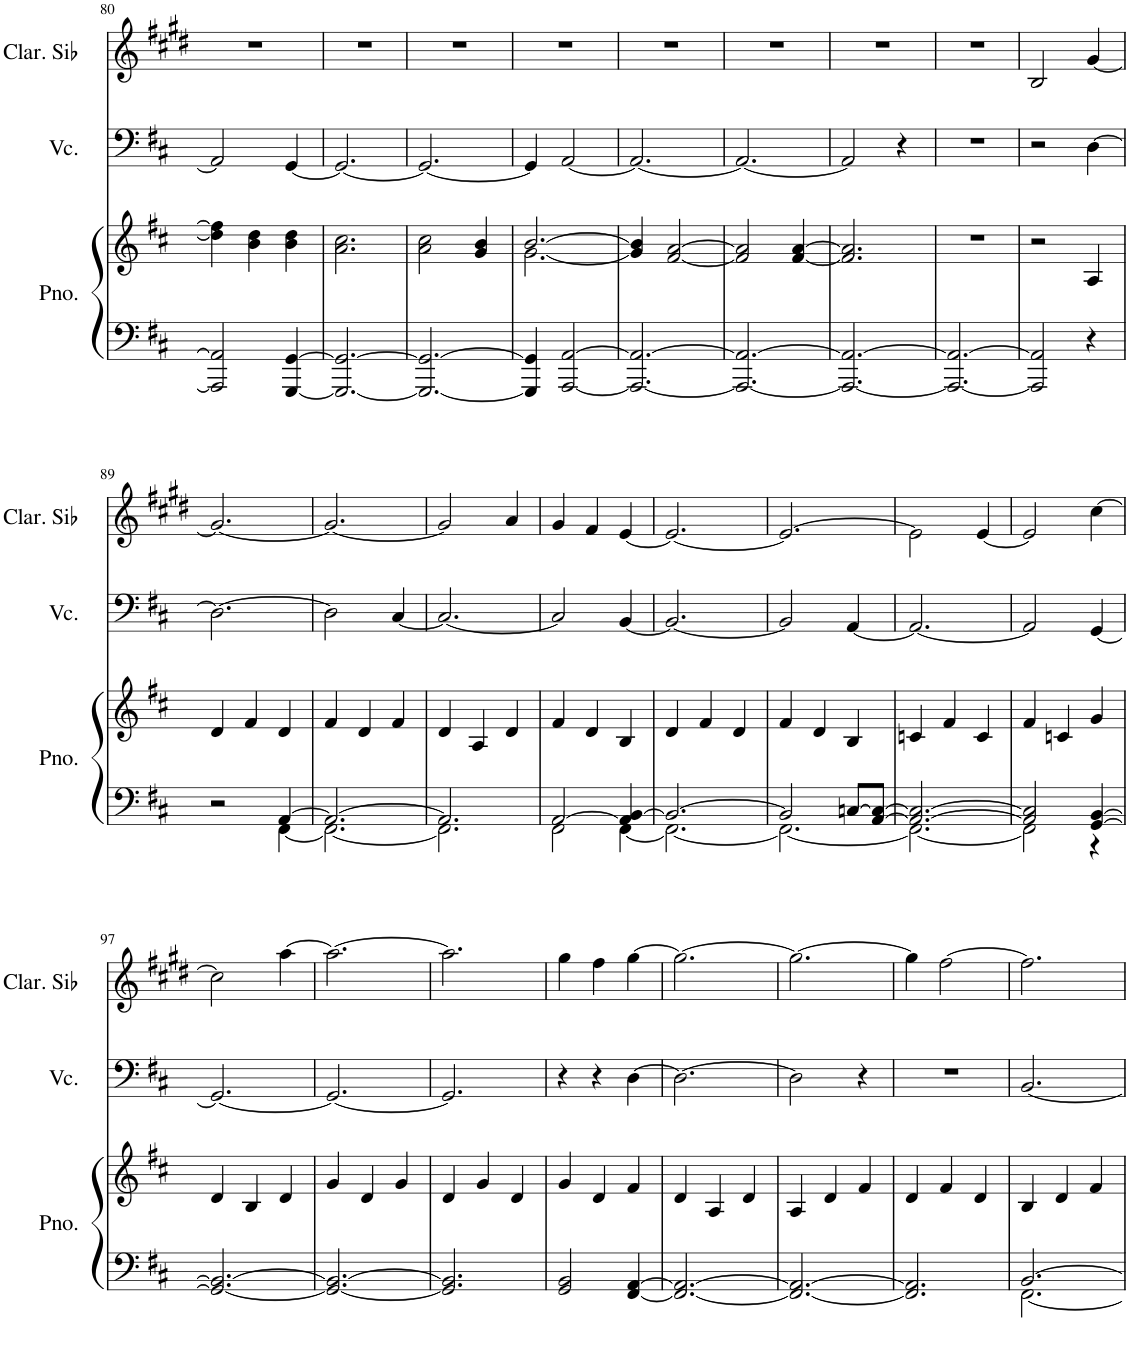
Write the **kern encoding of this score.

**kern	**kern	**kern	**kern
*part3	*part3	*part2	*part1
*staff4	*staff3	*staff2	*staff1
*I"Piano	*	*I"Cello	*I"Clarinette en Sib
*I'Pno.	*	*	*I'Clar. Sib
!!LO:PB:g=z
*clefF4	*clefG2	*clefF4	*clefG2
*	*	*	*Trd1c2
*k[f#c#]	*k[f#c#]	*k[f#c#]	*k[f#c#g#d#]
*M3/4	*M3/4	*M3/4	*M3/4
=80	=80	=80	=80
2AAA/] 2AA/]	4dd\] 4ff#\]	2AA/]	2.r
.	4b\ 4dd\	.	.
[4GGG/ [4GG/	4b\ 4dd\	[4GG/	.
=81	=81	=81	=81
2.GGG/_ 2.GG/_	2.a\ 2.cc#\	2.GG/_	2.r
=82	=82	=82	=82
2.GGG/_ 2.GG/_	2a\ 2cc#\	2.GG/_	2.r
.	4g/ 4b/	.	.
=83	=83	=83	=83
*	*^	*	*
4GGG/] 4GG/]	[2.b/	[2.g\	4GG/]	2.r
[2AAA/ [2AA/	.	.	[2AA/	.
*	*v	*v	*	*
=84	=84	=84	=84
2.AAA/_ 2.AA/_	4g/] 4b/]	2.AA/_	2.r
.	[2f#/ [2a/	.	.
=85	=85	=85	=85
2.AAA/_ 2.AA/_	2f#/] 2a/]	2.AA/_	2.r
.	[4f#/ [4a/	.	.
=86	=86	=86	=86
2.AAA/_ 2.AA/_	2.f#/] 2.a/]	2AA/]	2.r
.	.	4r	.
=87	=87	=87	=87
2.AAA/_ 2.AA/_	2.r	2.r	2.r
=88	=88	=88	=88
2AAA/] 2AA/]	2r	2r	2B/
4r	4A/	[4D\	[4g#/
!!LO:LB:g=z
=89	=89	=89	=89
*^	*	*	*
2r	2ryy	4d/	2.D\_	2.g#/_
.	.	4f#/	.	.
[4AA/	[4FF#\	4d/	.	.
=90	=90	=90	=90	=90
2.AA/_	2.FF#\_	4f#/	2D\]	2.g#/_
.	.	4d/	.	.
.	.	4f#/	[4C#/	.
=91	=91	=91	=91	=91
2.AA/]	2.FF#\]	4d/	2.C#/_	2g#/]
.	.	4A/	.	.
.	.	4d/	.	4a/
=92	=92	=92	=92	=92
[2AA/	2FF#\	4f#/	2C#/]	4g#/
.	.	4d/	.	4f#/
4AA/] [4BB/	[4FF#\	4B/	[4BB/	[4e/
=93	=93	=93	=93	=93
2.BB/_	2.FF#\_	4d/	2.BB/_	2.e/_
.	.	4f#/	.	.
.	.	4d/	.	.
=94	=94	=94	=94	=94
2BB/]	2.FF#\_	4f#/	2BB/]	2.e/_
.	.	4d/	.	.
[8Cn/L	.	4B/	[4AA/	.
[8AA/ 8C/_J	.	.	.	.
=95	=95	=95	=95	=95
2.AA/_ 2.C/_	2.FF#\_	4cn/	2.AA/_	2e\]
.	.	4f#/	.	.
.	.	4c/	.	[4e/
=96	=96	=96	=96	=96
2AA/] 2C/]	2FF#\]	4f#/	2AA/]	2e/]
.	.	4cn/	.	.
[4GG/ [4BB/	4r	4g/	[4GG/	[4cc#\
*v	*v	*	*	*
!!LO:LB:g=z
=97	=97	=97	=97
2.GG/_ 2.BB/_	4d/	2.GG/_	2cc#\]
.	4B/	.	.
.	4d/	.	[4aa\
=98	=98	=98	=98
2.GG/_ 2.BB/_	4g/	2.GG/_	2.aa\_
.	4d/	.	.
.	4g/	.	.
=99	=99	=99	=99
2.GG/] 2.BB/]	4d/	2.GG/]	2.aa\]
.	4g/	.	.
.	4d/	.	.
=100	=100	=100	=100
2GG/ 2BB/	4g/	4r	4gg#\
.	4d/	4r	4ff#\
[4FF#/ [4AA/	4f#/	[4D\	[4gg#\
=101	=101	=101	=101
2.FF#/_ 2.AA/_	4d/	2.D\_	2.gg#\_
.	4A/	.	.
.	4d/	.	.
=102	=102	=102	=102
2.FF#/_ 2.AA/_	4A/	2D\]	2.gg#\_
.	4d/	.	.
.	4f#/	4r	.
=103	=103	=103	=103
2.FF#/] 2.AA/]	4d/	2.r	4gg#\]
.	4f#/	.	[2ff#\
.	4d/	.	.
=104	=104	=104	=104
*^	*	*	*
[2.BB/	[2.FF#\	4B/	[2.BB/	2.ff#\]
.	.	4d/	.	.
.	.	4f#/	.	.
*v	*v	*	*	*
=	=	=	=
*-	*-	*-	*-
